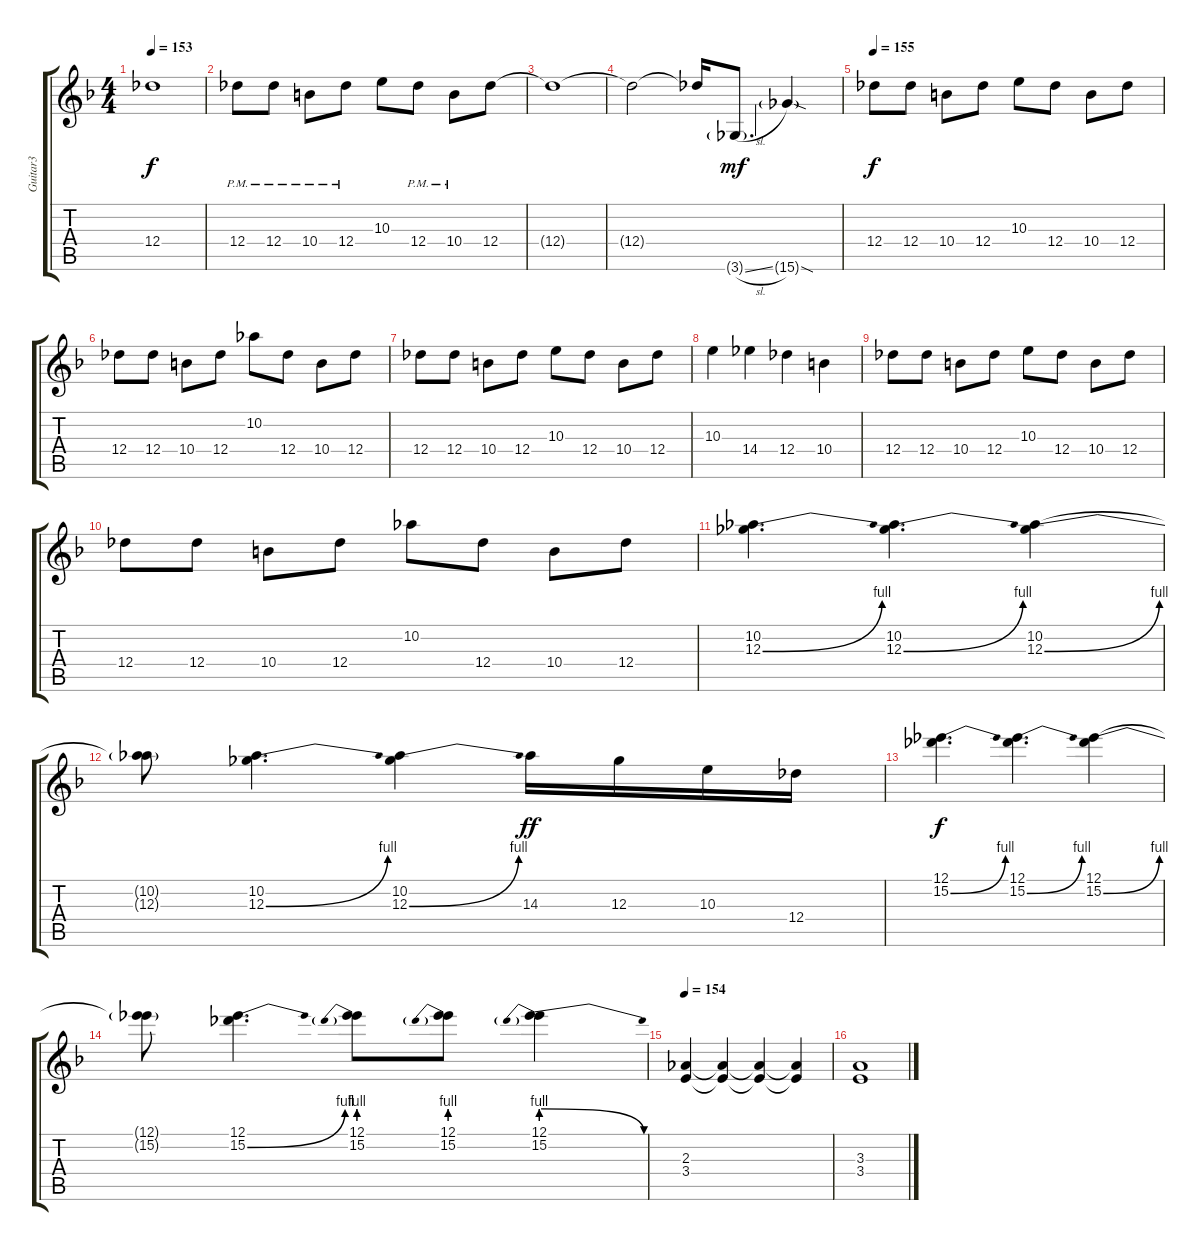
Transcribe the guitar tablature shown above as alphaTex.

\track ("Guitar3" "Guitar3") {instrument distortionguitar}
\staff {score tabs}
\tuning (Eb4 Bb3 Gb3 Db3 Ab2 Eb2) {hide}
\ts (4 4)
\tempo 153
\clef g2
\ks dminor
12.4{t}.1{dy f} |
12.4{pm}.8{volume 10} 12.4{pm}.8 10.4{pm}.8 12.4{pm}.8 10.3.8 12.4{pm}.8 10.4{pm}.8 12.4.8 |
12.4{t}.1{volume 8} |
12.4{t}.2 12.4{t}.16 3.6{sl g}.8{d dy mf} 15.6{sod g}.4 |
\tempo 155
12.4.8{dy f volume 9} 12.4.8 10.4.8 12.4.8 10.3.8 12.4.8 10.4.8 12.4.8 |
12.4.8 12.4.8 10.4.8 12.4.8 10.2.8 12.4.8 10.4.8 12.4.8 |
12.4.8 12.4.8 10.4.8 12.4.8 10.3.8 12.4.8 10.4.8 12.4.8 |
10.3.4 14.4.4 12.4.4 10.4.4 |
12.4.8 12.4.8 10.4.8 12.4.8 10.3.8 12.4.8 10.4.8 12.4.8 |
12.4.8 12.4.8 10.4.8 12.4.8 10.2.8 12.4.8 10.4.8 12.4.8 |
(10.2 12.3{be (bend 0 0 60 4)}).4{d} (10.2 12.3{be (bend 0 0 60 4)}).4{d} (10.2 12.3{be (bend 0 0 60 4)}).4 |
(10.2{t} 12.3{t}).8 (10.2 12.3{be (bend 0 0 60 4)}).4{d} (10.2 12.3{be (bend 0 0 60 4)}).4 14.3.16{dy ff} 12.3.16 10.3.16 12.4.16 |
(12.1 15.2{be (bend 0 0 60 4)}).4{d dy f} (12.1 15.2{be (bend 0 0 60 4)}).4{d} (12.1 15.2{be (bend 0 0 60 4)}).4 |
(12.1{t} 15.2{t}).8 (12.1 15.2{be (bend 0 0 60 4)}).4{d} (12.1 15.2{be (prebend 0 4 60 4)}).8 (12.1 15.2{be (prebend 0 4 60 4)}).8 (12.1 15.2{be (prebendrelease 0 4 60 0)}).4{volume 4} |
\tempo 154
(2.3 3.4).4{volume 8 instrument overdrivenguitar} (2.3{t} 3.4{t}).4{volume 0} (2.3{t} 3.4{t}).4{volume 8} (2.3{t} 3.4{t}).4{volume 0} |
(3.3 3.4).1{volume 4}
